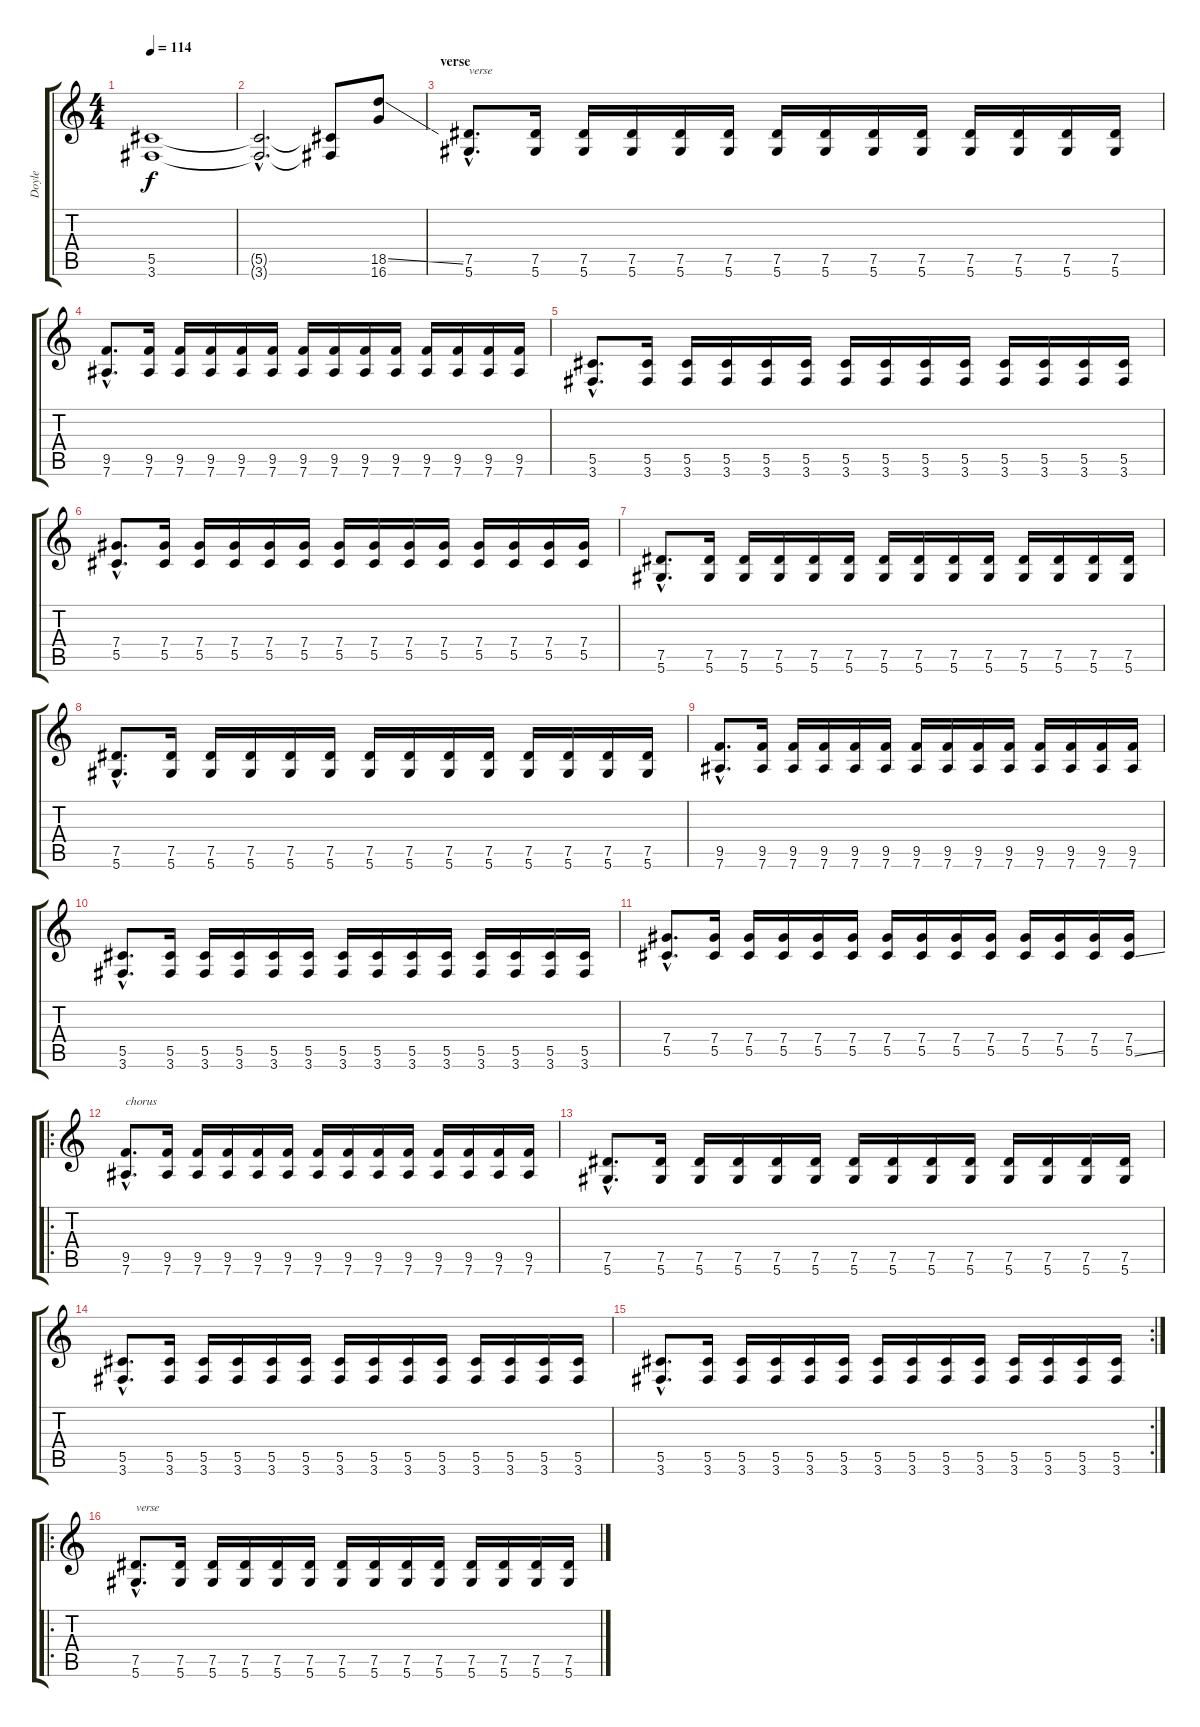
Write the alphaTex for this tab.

\track ("Doyle" "Doyle") {instrument overdrivenguitar}
\staff {score tabs}
\tuning (Eb4 Bb3 Gb3 Db3 Ab2 Eb2) {hide}
\ts (4 4)
\tempo 114
\clef g2
\ks c
(5.5 3.6).1{dy f} |
(5.5{hac t} 3.6{hac t}).2{d} (5.5{t} 3.6{t}).8 (18.5{ss} 16.6).8 |
\section ("" "verse")
(7.5{hac} 5.6{hac}).8{d txt "verse"} (7.5 5.6).16 (7.5 5.6).16 (7.5 5.6).16 (7.5 5.6).16 (7.5 5.6).16 (7.5 5.6).16 (7.5 5.6).16 (7.5 5.6).16 (7.5 5.6).16 (7.5 5.6).16 (7.5 5.6).16 (7.5 5.6).16 (7.5 5.6).16 |
(9.5{hac} 7.6{hac}).8{d} (9.5 7.6).16 (9.5 7.6).16 (9.5 7.6).16 (9.5 7.6).16 (9.5 7.6).16 (9.5 7.6).16 (9.5 7.6).16 (9.5 7.6).16 (9.5 7.6).16 (9.5 7.6).16 (9.5 7.6).16 (9.5 7.6).16 (9.5 7.6).16 |
(5.5{hac} 3.6{hac}).8{d} (5.5 3.6).16 (5.5 3.6).16 (5.5 3.6).16 (5.5 3.6).16 (5.5 3.6).16 (5.5 3.6).16 (5.5 3.6).16 (5.5 3.6).16 (5.5 3.6).16 (5.5 3.6).16 (5.5 3.6).16 (5.5 3.6).16 (5.5 3.6).16 |
(7.4{hac} 5.5{hac}).8{d} (7.4 5.5).16 (7.4 5.5).16 (7.4 5.5).16 (7.4 5.5).16 (7.4 5.5).16 (7.4 5.5).16 (7.4 5.5).16 (7.4 5.5).16 (7.4 5.5).16 (7.4 5.5).16 (7.4 5.5).16 (7.4 5.5).16 (7.4 5.5).16 |
(7.5{hac} 5.6{hac}).8{d} (7.5 5.6).16 (7.5 5.6).16 (7.5 5.6).16 (7.5 5.6).16 (7.5 5.6).16 (7.5 5.6).16 (7.5 5.6).16 (7.5 5.6).16 (7.5 5.6).16 (7.5 5.6).16 (7.5 5.6).16 (7.5 5.6).16 (7.5 5.6).16 |
(7.5{hac} 5.6{hac}).8{d} (7.5 5.6).16 (7.5 5.6).16 (7.5 5.6).16 (7.5 5.6).16 (7.5 5.6).16 (7.5 5.6).16 (7.5 5.6).16 (7.5 5.6).16 (7.5 5.6).16 (7.5 5.6).16 (7.5 5.6).16 (7.5 5.6).16 (7.5 5.6).16 |
(9.5{hac} 7.6{hac}).8{d} (9.5 7.6).16 (9.5 7.6).16 (9.5 7.6).16 (9.5 7.6).16 (9.5 7.6).16 (9.5 7.6).16 (9.5 7.6).16 (9.5 7.6).16 (9.5 7.6).16 (9.5 7.6).16 (9.5 7.6).16 (9.5 7.6).16 (9.5 7.6).16 |
(5.5{hac} 3.6{hac}).8{d} (5.5 3.6).16 (5.5 3.6).16 (5.5 3.6).16 (5.5 3.6).16 (5.5 3.6).16 (5.5 3.6).16 (5.5 3.6).16 (5.5 3.6).16 (5.5 3.6).16 (5.5 3.6).16 (5.5 3.6).16 (5.5 3.6).16 (5.5 3.6).16 |
(7.4{hac} 5.5{hac}).8{d} (7.4 5.5).16 (7.4 5.5).16 (7.4 5.5).16 (7.4 5.5).16 (7.4 5.5).16 (7.4 5.5).16 (7.4 5.5).16 (7.4 5.5).16 (7.4 5.5).16 (7.4 5.5).16 (7.4 5.5).16 (7.4 5.5).16 (7.4 5.5{ss}).16 |
\ro
(9.5{hac} 7.6{hac}).8{d txt "chorus"} (9.5 7.6).16 (9.5 7.6).16 (9.5 7.6).16 (9.5 7.6).16 (9.5 7.6).16 (9.5 7.6).16 (9.5 7.6).16 (9.5 7.6).16 (9.5 7.6).16 (9.5 7.6).16 (9.5 7.6).16 (9.5 7.6).16 (9.5 7.6).16 |
(7.5{hac} 5.6{hac}).8{d} (7.5 5.6).16 (7.5 5.6).16 (7.5 5.6).16 (7.5 5.6).16 (7.5 5.6).16 (7.5 5.6).16 (7.5 5.6).16 (7.5 5.6).16 (7.5 5.6).16 (7.5 5.6).16 (7.5 5.6).16 (7.5 5.6).16 (7.5 5.6).16 |
(5.5{hac} 3.6{hac}).8{d} (5.5 3.6).16 (5.5 3.6).16 (5.5 3.6).16 (5.5 3.6).16 (5.5 3.6).16 (5.5 3.6).16 (5.5 3.6).16 (5.5 3.6).16 (5.5 3.6).16 (5.5 3.6).16 (5.5 3.6).16 (5.5 3.6).16 (5.5 3.6).16 |
\rc 2
(5.5{hac} 3.6{hac}).8{d} (5.5 3.6).16 (5.5 3.6).16 (5.5 3.6).16 (5.5 3.6).16 (5.5 3.6).16 (5.5 3.6).16 (5.5 3.6).16 (5.5 3.6).16 (5.5 3.6).16 (5.5 3.6).16 (5.5 3.6).16 (5.5 3.6).16 (5.5 3.6).16 |
\ro
(7.5{hac} 5.6{hac}).8{d txt "verse"} (7.5 5.6).16 (7.5 5.6).16 (7.5 5.6).16 (7.5 5.6).16 (7.5 5.6).16 (7.5 5.6).16 (7.5 5.6).16 (7.5 5.6).16 (7.5 5.6).16 (7.5 5.6).16 (7.5 5.6).16 (7.5 5.6).16 (7.5 5.6).16
